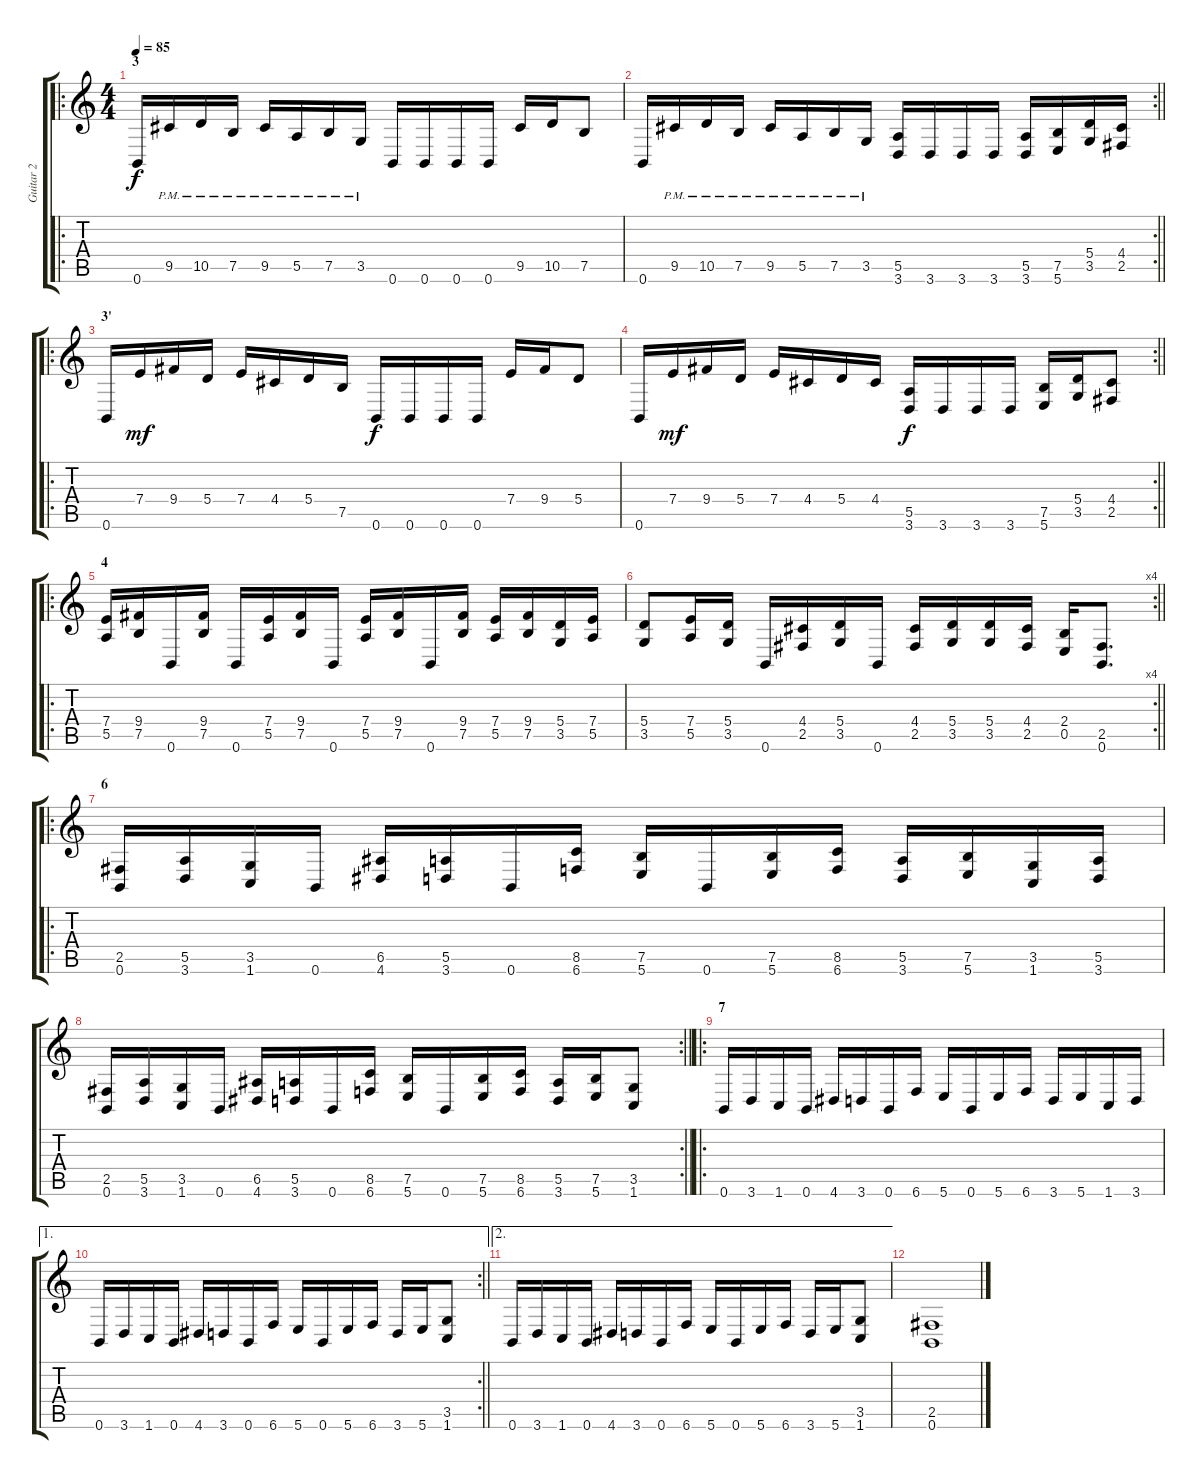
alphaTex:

\track ("Guitar 2" "Guitar 2") {instrument distortionguitar}
\staff {score tabs}
\tuning (B3 Gb3 D3 A2 E2 B1) {hide}
\ro
\ts (4 4)
\section ("" "3")
\tempo 85
\clef g2
\ks c
0.6.16{dy f} 9.5{pm}.16 10.5{pm}.16 7.5{pm}.16 9.5{pm}.16 5.5{pm}.16 7.5{pm}.16 3.5{pm}.16 0.6.16 0.6.16 0.6.16 0.6.16 9.5.16 10.5.16 7.5.8 |
\rc 2
\barLineRight lightlight
0.6.16 9.5{pm}.16 10.5{pm}.16 7.5{pm}.16 9.5{pm}.16 5.5{pm}.16 7.5{pm}.16 3.5{pm}.16 (5.5 3.6).16 3.6.16 3.6.16 3.6.16 (5.5 3.6).16 (7.5 5.6).16 (5.4 3.5).16 (4.4 2.5).16 |
\ro
\section ("" "3'")
0.6.16 7.4.16{dy mf} 9.4.16 5.4.16 7.4.16 4.4.16 5.4.16 7.5.16 0.6.16{dy f} 0.6.16 0.6.16 0.6.16 7.4.16 9.4.16 5.4.8 |
\rc 2
\barLineRight lightlight
0.6.16 7.4.16{dy mf} 9.4.16 5.4.16 7.4.16 4.4.16 5.4.16 4.4.16 (5.5 3.6).16{dy f} 3.6.16 3.6.16 3.6.16 (7.5 5.6).16 (5.4 3.5).16 (4.4 2.5).8 |
\ro
\section ("" "4")
(7.4 5.5).16 (9.4 7.5).16 0.6.16 (9.4 7.5).16 0.6.16 (7.4 5.5).16 (9.4 7.5).16 0.6.16 (7.4 5.5).16 (9.4 7.5).16 0.6.16 (9.4 7.5).16 (7.4 5.5).16 (9.4 7.5).16 (5.4 3.5).16 (7.4 5.5).16 |
\rc 4
\barLineRight lightlight
(5.4 3.5).8 (7.4 5.5).16 (5.4 3.5).16 0.6.16 (4.4 2.5).16 (5.4 3.5).16 0.6.16 (4.4 2.5).16 (5.4 3.5).16 (5.4 3.5).16 (4.4 2.5).16 (2.4 0.5).16 (2.5 0.6).8{d} |
\ro
\section ("" "6")
(2.5 0.6).16 (5.5 3.6).16 (3.5 1.6).16 0.6.16 (6.5 4.6).16 (5.5 3.6).16 0.6.16 (8.5 6.6).16 (7.5 5.6).16 0.6.16 (7.5 5.6).16 (8.5 6.6).16 (5.5 3.6).16 (7.5 5.6).16 (3.5 1.6).16 (5.5 3.6).16 |
\rc 2
\barLineRight lightlight
(2.5 0.6).16 (5.5 3.6).16 (3.5 1.6).16 0.6.16 (6.5 4.6).16 (5.5 3.6).16 0.6.16 (8.5 6.6).16 (7.5 5.6).16 0.6.16 (7.5 5.6).16 (8.5 6.6).16 (5.5 3.6).16 (7.5 5.6).16 (3.5 1.6).8 |
\ro
\section ("" "7")
0.6.16 3.6.16 1.6.16 0.6.16 4.6.16 3.6.16 0.6.16 6.6.16 5.6.16 0.6.16 5.6.16 6.6.16 3.6.16 5.6.16 1.6.16 3.6.16 |
\ae 1
\rc 2
\barLineRight lightlight
0.6.16 3.6.16 1.6.16 0.6.16 4.6.16 3.6.16 0.6.16 6.6.16 5.6.16 0.6.16 5.6.16 6.6.16 3.6.16 5.6.16 (3.5 1.6).8 |
\ae 2
0.6.16 3.6.16 1.6.16 0.6.16 4.6.16 3.6.16 0.6.16 6.6.16 5.6.16 0.6.16 5.6.16 6.6.16 3.6.16 5.6.16 (3.5 1.6).8 |
(2.5 0.6).1
